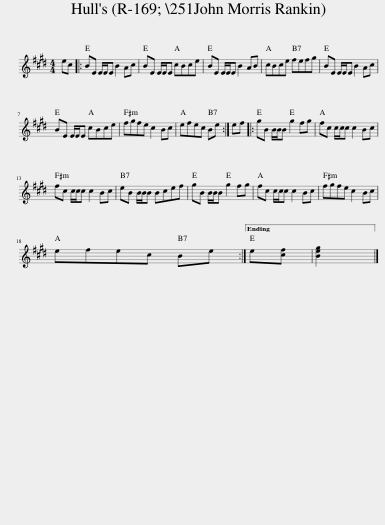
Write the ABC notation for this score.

X:1
L:1/8
M:4/4
I:linebreak $
K:E
V:1 treble
V:1
 ec |: BE E/E/E B2 Ac | BE E/E/E cBce | BE E/E/E B2 AB | cBce fefg | %5
 BE E/E/E B2 Ac |$ BE E/E/E cBce | fgfe c2 Bc | efec Be :| ef |: %10
 gB B/B/B g2 fg | fc c/c/c c2 Bc |$ fc c/c/c c2 Bc | eB B/B/B Bcef | gB B/B/B g2 fg | %15
 fc c/c/c c2 Bc | fgfe c2 Bc |$ efec Be :|33 e[cf] | [Beg]2 |] %20
